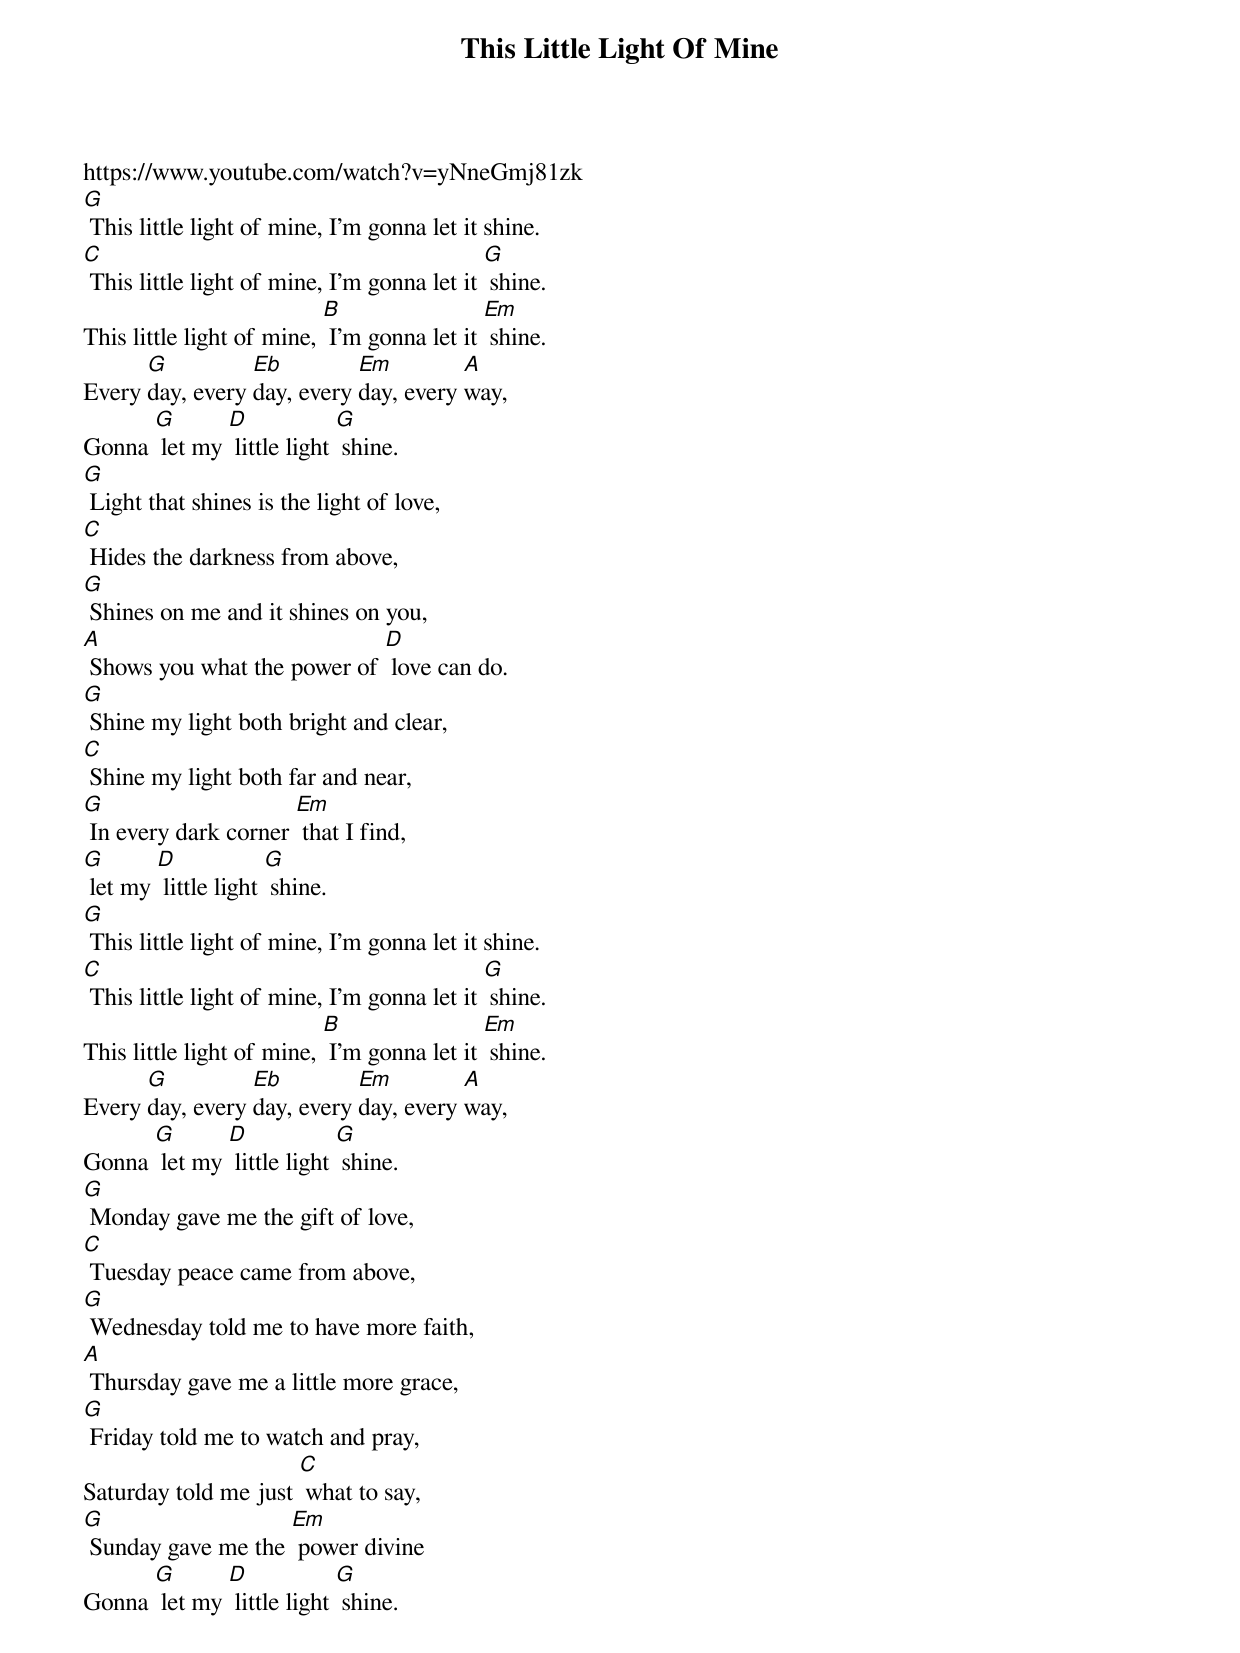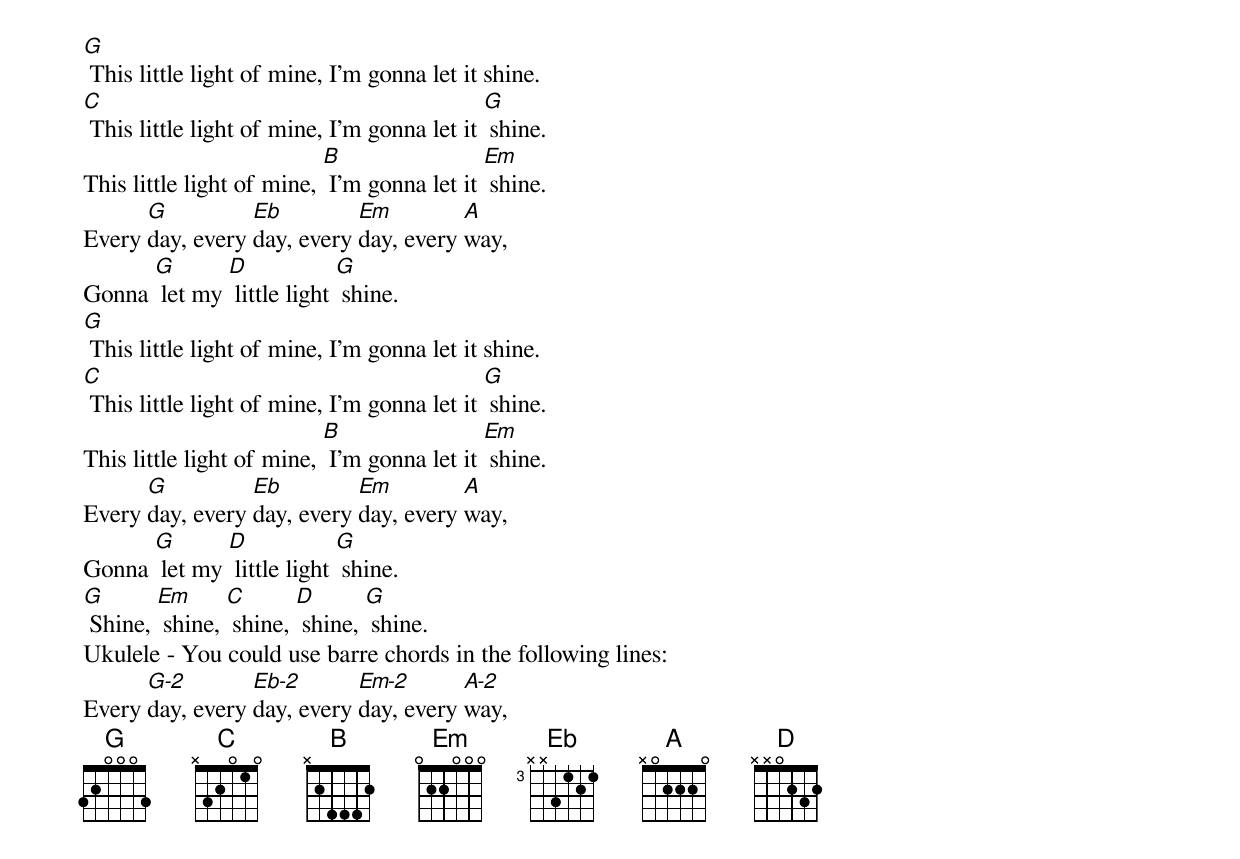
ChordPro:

{t: This Little Light Of Mine }
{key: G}
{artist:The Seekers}
https://www.youtube.com/watch?v=yNneGmj81zk
[G] This little light of mine, I'm gonna let it shine.
[C] This little light of mine, I'm gonna let it [G] shine.
This little light of mine, [B] I'm gonna let it [Em] shine.
Every [G]day, every [Eb]day, every [Em]day, every [A]way,
Gonna [G] let my [D] little light [G] shine.
{c: }
[G] Light that shines is the light of love,
[C] Hides the darkness from above,
[G] Shines on me and it shines on you,
[A] Shows you what the power of [D] love can do.
[G] Shine my light both bright and clear,
[C] Shine my light both far and near,
[G] In every dark corner [Em] that I find,
[G] let my [D] little light [G] shine.
{c: }
[G] This little light of mine, I'm gonna let it shine.
[C] This little light of mine, I'm gonna let it [G] shine.
This little light of mine, [B] I'm gonna let it [Em] shine.
Every [G]day, every [Eb]day, every [Em]day, every [A]way,
Gonna [G] let my [D] little light [G] shine.
{c: }
[G] Monday gave me the gift of love,
[C] Tuesday peace came from above,
[G] Wednesday told me to have more faith,
[A] Thursday gave me a little more grace,
[G] Friday told me to watch and pray,
Saturday told me just [C] what to say,
[G] Sunday gave me the [Em] power divine
Gonna [G] let my [D] little light [G] shine.
{c: }
[G] This little light of mine, I'm gonna let it shine.
[C] This little light of mine, I'm gonna let it [G] shine.
This little light of mine, [B] I'm gonna let it [Em] shine.
Every [G]day, every [Eb]day, every [Em]day, every [A]way,
Gonna [G] let my [D] little light [G] shine.
{c: }
[G] This little light of mine, I'm gonna let it shine.
[C] This little light of mine, I'm gonna let it [G] shine.
This little light of mine, [B] I'm gonna let it [Em] shine.
Every [G]day, every [Eb]day, every [Em]day, every [A]way,
Gonna [G] let my [D] little light [G] shine.
{c: }
[G] Shine, [Em] shine, [C] shine, [D] shine, [G] shine.
{c: }
Ukulele - You could use barre chords in the following lines:
Every [G-2]day, every [Eb-2]day, every [Em-2]day, every [A-2]way,
